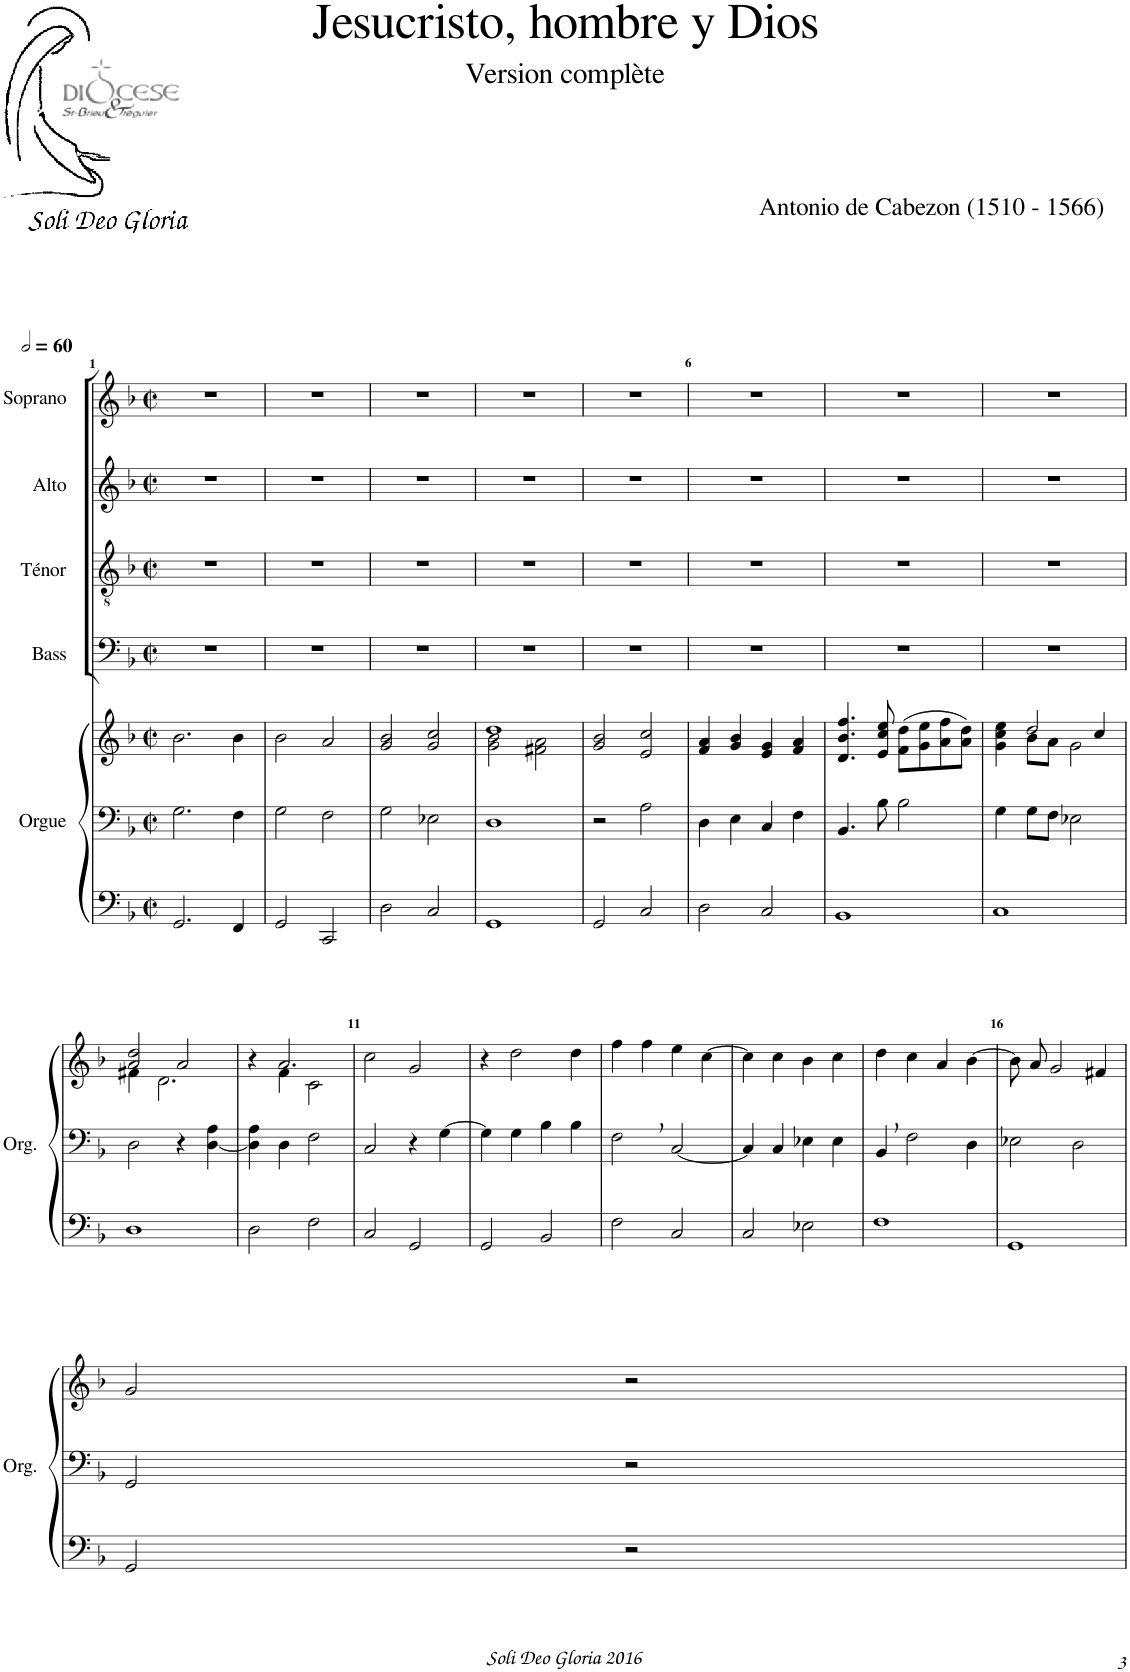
**kern	**kern	**kern
*part1	*part1	*part1
*staff3	*staff2	*staff1
*I"Orgue	*	*
*I'Org.	*	*
*clefF4	*clefF4	*clefG2
*k[b-]	*k[b-]	*k[b-]
*M2/2	*M2/2	*M2/2
*met(c|)	*met(c|)	*met(c|)
=1	=1	=1
2.GG/	2.G\	2.b-\
4FF/	4F\	4b-\
=2	=2	=2
2GG/	2G\	2b-\
2CC/	2F\	2a/
=3	=3	=3
2D\	2G\	2g/ 2b-/
2C/	2E-X\	2g/ 2cc/
=4	=4	=4
*	*	*^
1GG	1D	1dd	2g\ 2b-\
.	.	.	2f#X\ 2a\
*	*	*v	*v
=5	=5	=5
2GG/	2r	2g/ 2b-/
2C/	2A\	2e/ 2cc/
=6	=6	=6
2D\	4D\	4f/ 4a/
.	4E\	4g/ 4b-/
2C/	4C/	4e/ 4g/
.	4F\	4f/ 4a/
=7	=7	=7
1BB-	4.BB-/	4.d/ 4.b-/ 4.ff/
.	8B-\	8e/ 8cc/ 8ee/
.	2B-\	(8f\ 8dd\L
.	.	8g\ 8ee\
.	.	8a\ 8ff\
.	.	8a\ 8dd\J)
=8	=8	=8
*	*	*^
1C	4G\	4g\ 4cc\ 4ee\	4ryy
.	8G\L	2dd/	8b-\L
.	8F\J	.	8a\J
.	2E-X\	.	2g\
.	.	4cc/	.
!!LO:LB:g=z	!!
=9	=9	=9	=9
1D	2D\	2a/ 2dd/	4f#X\
.	.	.	2.d\
.	4r	2a/	.
.	[4D\ 4A\	.	.
=10	=10	=10	=10
2D\	4D\] 4A\	4r	4ryy
.	4D\	2.a/	4f\
2F\	2F\	.	2c\
*	*	*v	*v
=11	=11	=11
2C/	2C/	2cc\
2GG/	4r	2g/
.	[4G\	.
=12	=12	=12
2GG/	4G\]	4r
.	4G\	2dd\
2BB-/	4B-\	.
.	4B-\	4dd\
=13	=13	=13
2F\	2F,\	4ff\
.	.	4ff\
2C/	[2C/	4ee\
.	.	[4cc\
=14	=14	=14
2C/	4C/]	4cc\]
.	4C/	4cc\
2E-X\	4E-X\	4b-\
.	4E-\	4cc\
=15	=15	=15
1F	4BB-,/	4dd\
.	2F\	4cc\
.	.	4a/
.	4D\	[4b-\
=16	=16	=16
1GG	2E-X\	8b-\]
.	.	8a/
.	.	2g/
.	2D\	.
.	.	4f#X/
!!LO:LB:g=z
=17	=17	=17
2GG/	2GG/	2g/
2r	2r	2r
=	=	=
*-	*-	*-
